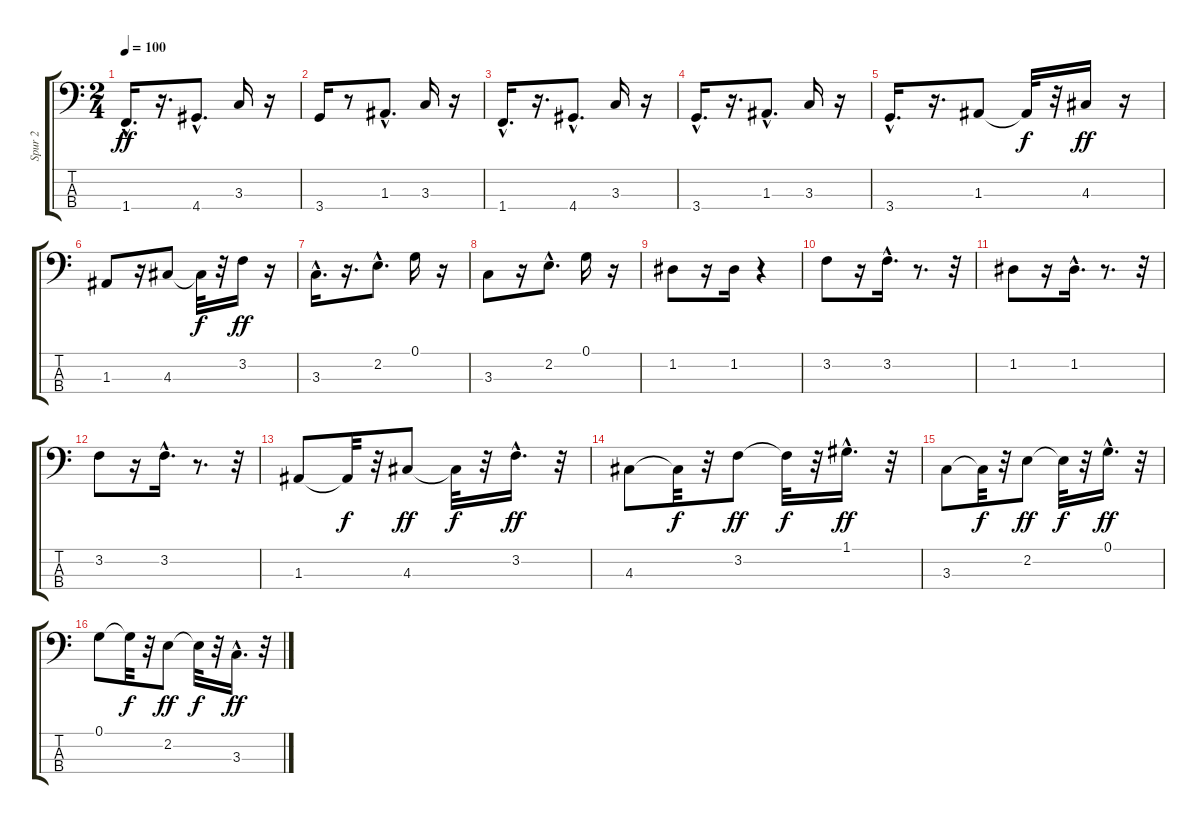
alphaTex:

\track ("Spur 2" "Spur 2") {instrument electricguitarjazz}
\staff {score tabs}
\tuning (G2 D2 A1 E1) {hide}
\ts (2 4)
\tempo 100
\clef f4
\ks c
1.4{hac}.16{d dy ff volume 13} r.16{d} 4.4{hac}.8{d} 3.3.16 r.16 |
3.4.16 r.8 1.3{hac}.8{d} 3.3.16 r.16 |
1.4{hac}.16{d} r.16{d} 4.4{hac}.8{d} 3.3.16 r.16 |
3.4{hac}.16{d} r.16{d} 1.3{hac}.8{d} 3.3.16 r.16 |
3.4{hac}.16{d} r.16{d} 1.3.8 1.3{t}.32{dy f} r.32 4.3.16{dy ff} r.16 |
1.3.8 r.16 4.3.8 4.3{t}.32{dy f} r.32 3.2.16{dy ff} r.16 |
3.3{hac}.16{d} r.16{d} 2.2{hac}.8{d} 0.1.16 r.16 |
3.3.8 r.16 2.2{hac}.8{d} 0.1.16 r.16 |
1.2.8{volume 13} r.16 1.2.16 r.4 |
3.2.8 r.16 3.2{hac}.16{d} r.8{d} r.32 |
1.2.8 r.16 1.2{hac}.16{d} r.8{d} r.32 |
3.2.8 r.16 3.2{hac}.16{d} r.8{d} r.32 |
1.3.8 1.3{t}.32{dy f} r.32 4.3.8{dy ff} 4.3{t}.32{dy f} r.32 3.2{hac}.16{d dy ff} r.32 |
4.3.8 4.3{t}.32{dy f} r.32 3.2.8{dy ff} 3.2{t}.32{dy f} r.32 1.1{hac}.16{d dy ff} r.32 |
3.3.8 3.3{t}.32{dy f} r.32 2.2.8{dy ff} 2.2{t}.32{dy f} r.32 0.1{hac}.16{d dy ff} r.32 |
0.1.8 0.1{t}.32{dy f} r.32 2.2.8{dy ff} 2.2{t}.32{dy f} r.32 3.3{hac}.16{d dy ff} r.32
